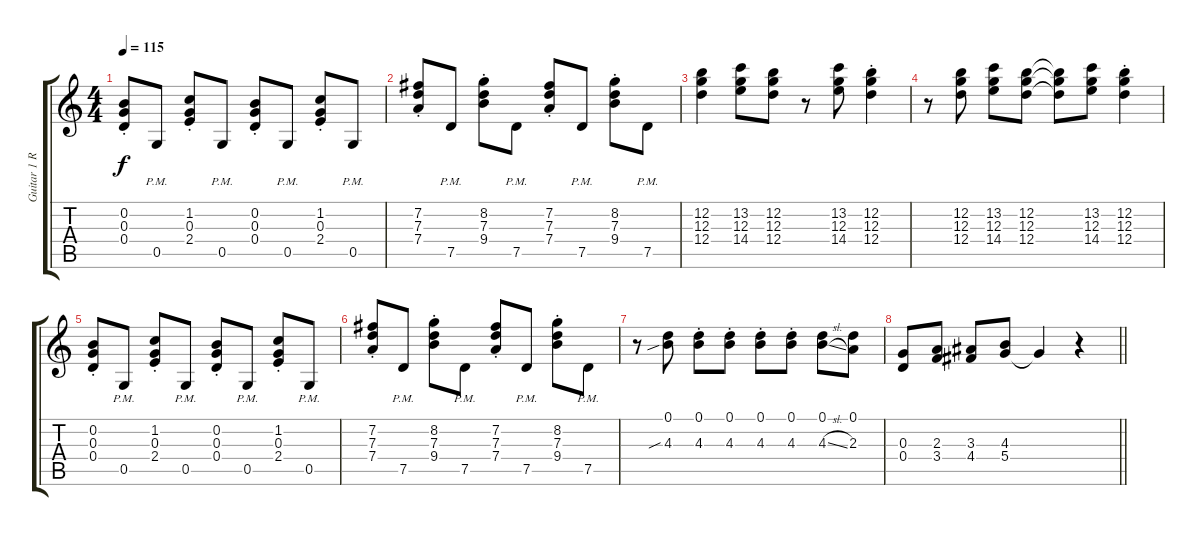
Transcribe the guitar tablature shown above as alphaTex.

\track ("Guitar 1 Right" "Guitar 1 R") {instrument overdrivenguitar}
\staff {score tabs}
\tuning (D4 B3 G3 D3 G2 D2) {hide}
\ts (4 4)
\tempo 115
\clef g2
\ks c
(0.2{st} 0.3{st} 0.4{st}).8{dy f} 0.5{pm}.8 (1.2{st} 0.3{st} 2.4{st}).8 0.5{pm}.8 (0.2{st} 0.3{st} 0.4{st}).8 0.5{pm}.8 (1.2{st} 0.3{st} 2.4{st}).8 0.5{pm}.8 |
(7.2{st} 7.3{st} 7.4{st}).8 7.5{pm}.8 (8.2{st} 7.3{st} 9.4{st}).8 7.5{pm}.8 (7.2{st} 7.3{st} 7.4{st}).8 7.5{pm}.8 (8.2{st} 7.3{st} 9.4{st}).8 7.5{pm}.8 |
(12.2 12.3 12.4).4 (13.2 12.3 14.4).8 (12.2 12.3 12.4).8 r.8 (13.2 12.3 14.4).8 (12.2{st} 12.3{st} 12.4{st}).4 |
r.8 (12.2 12.3 12.4).8 (13.2 12.3 14.4).8 (12.2 12.3 12.4).8 (12.2{t} 12.3{t} 12.4{t}).8 (13.2 12.3 14.4).8 (12.2{st} 12.3{st} 12.4{st}).4 |
(0.2{st} 0.3{st} 0.4{st}).8 0.5{pm}.8 (1.2{st} 0.3{st} 2.4{st}).8 0.5{pm}.8 (0.2{st} 0.3{st} 0.4{st}).8 0.5{pm}.8 (1.2{st} 0.3{st} 2.4{st}).8 0.5{pm}.8 |
(7.2{st} 7.3{st} 7.4{st}).8 7.5{pm}.8 (8.2{st} 7.3{st} 9.4{st}).8 7.5{pm}.8 (7.2{st} 7.3{st} 7.4{st}).8 7.5{pm}.8 (8.2{st} 7.3{st} 9.4{st}).8 7.5{pm}.8 |
r.8 (0.1 4.3{sib}).8 (0.1{st} 4.3{st}).8 (0.1{st} 4.3{st}).8 (0.1{st} 4.3{st}).8 (0.1{st} 4.3{st}).8 (0.1 4.3{sl}).8 (0.1 2.3).8 |
\barLineRight lightlight
(0.3 0.4).8 (2.3 3.4).8 (3.3 4.4).8 (4.3 5.4).8 5.4{t}.4 r.4
